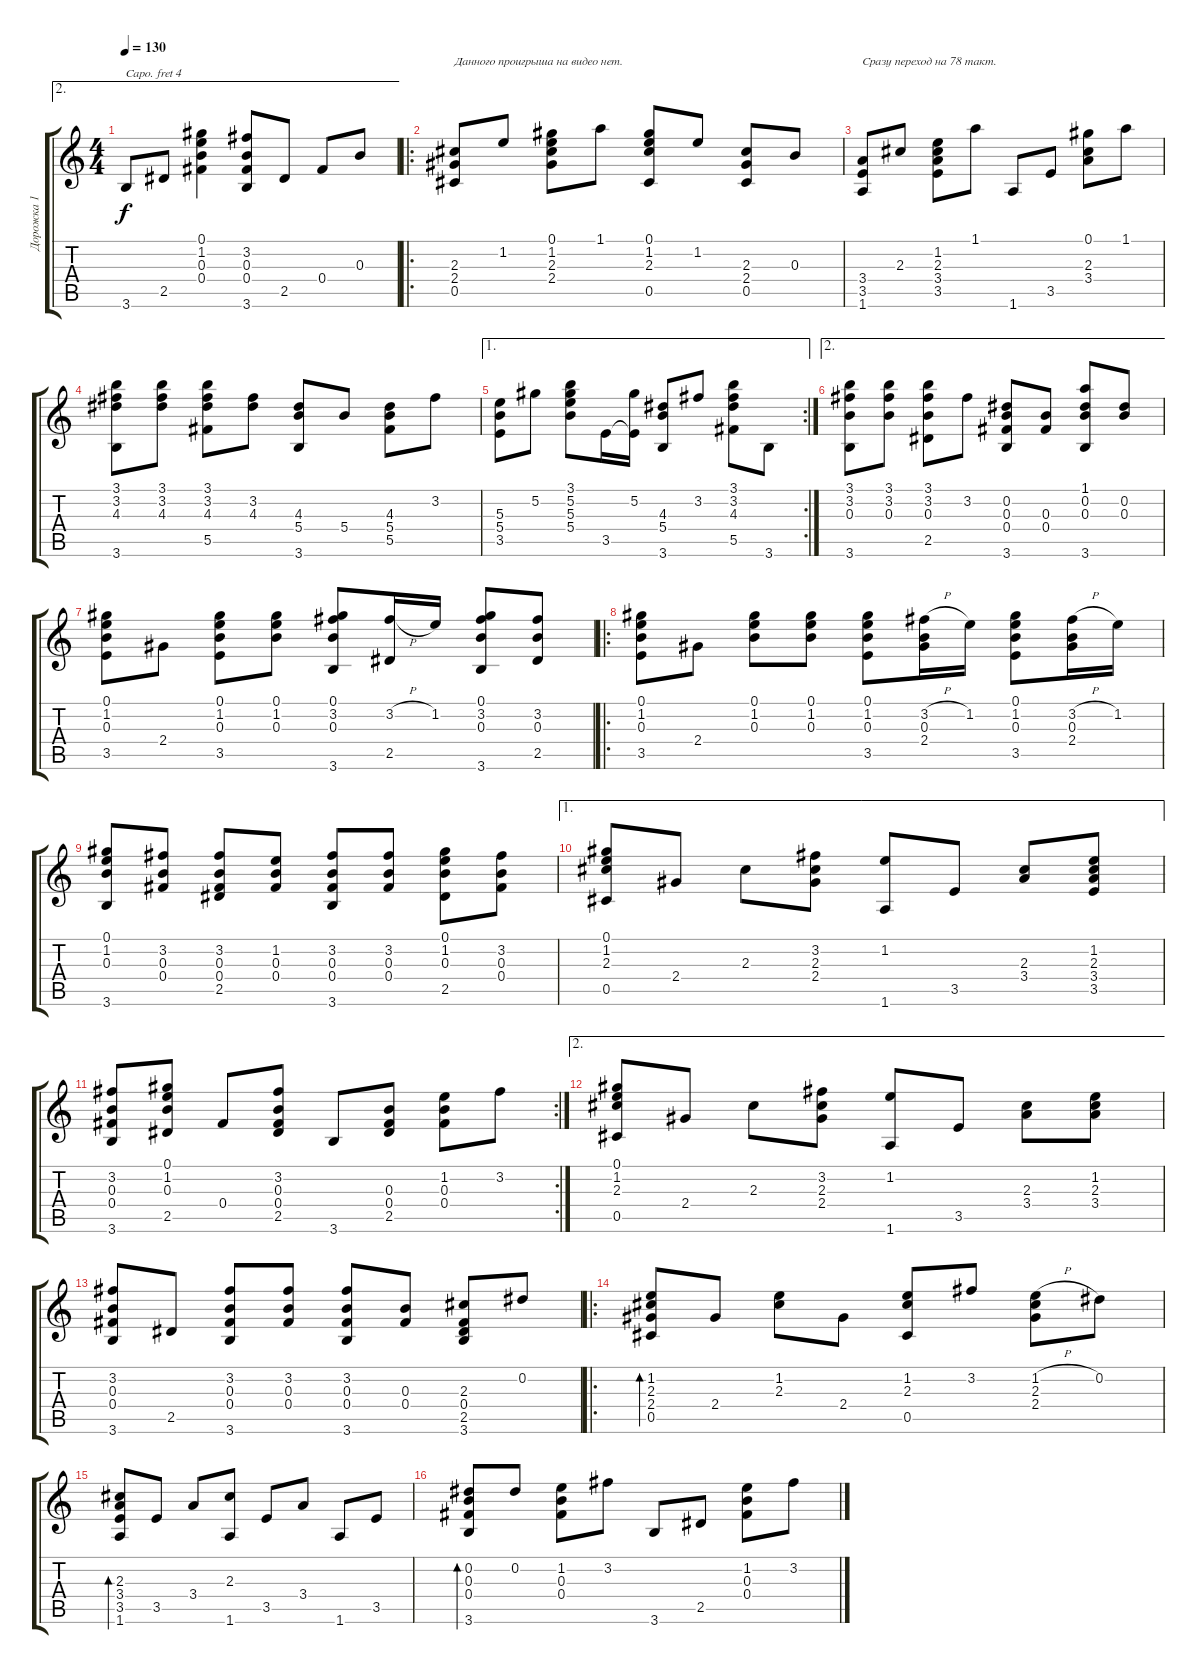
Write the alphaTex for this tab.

\track ("Дорожка 1" "Дорожка 1") {instrument acousticguitarsteel}
\staff {score tabs}
\capo 4
\tuning (E4 B3 G3 D3 A2 E2) {hide}
\ae 2
\ts (4 4)
\tempo 130
\clef g2
\ks c
3.6.8{dy f} 2.5.8 (0.1 1.2 0.3 0.4).4 (3.2 0.3 0.4 3.6).8 2.5.8 0.4.8 0.3.8 |
\ro
(2.3 2.4 0.5).8{txt "Данного проигрыша на видео нет."} 1.2.8 (0.1 1.2 2.3 2.4).8 1.1.8 (0.1 1.2 2.3 0.5).8 1.2.8 (2.3 2.4 0.5).8 0.3.8 |
(3.4 3.5 1.6).8{txt "Сразу переход на 78 такт."} 2.3.8 (1.2 2.3 3.4 3.5).8 1.1.8 1.6.8 3.5.8 (0.1 2.3 3.4).8 1.1.8 |
(3.1 3.2 4.3 3.6).8 (3.1 3.2 4.3).8 (3.1 3.2 4.3 5.5).8 (3.2 4.3).8 (4.3 5.4 3.6).8 5.4.8 (4.3 5.4 5.5).8 3.2.8 |
\ae 1
\rc 2
(5.3 5.4 3.5).8 5.2.8 (3.1 5.2 5.3 5.4).8 3.5.16 (5.2 3.5{t}).16 (4.3 5.4 3.6).8 3.2.8 (3.1 3.2 4.3 5.5).8 3.6.8 |
\ae 2
(3.1 3.2 0.3 3.6).8 (3.1 3.2 0.3).8 (3.1 3.2 0.3 2.5).8 3.2.8 (0.2 0.3 0.4 3.6).8 (0.3 0.4).8 (1.1 0.2 0.3 3.6).8 (0.2 0.3).8 |
(0.1 1.2 0.3 3.5).8 2.4.8 (0.1 1.2 0.3 3.5).8 (0.1 1.2 0.3).8 (0.1 3.2 0.3 3.6).8 (3.2{h} 2.5).16 1.2.16 (0.1 3.2 0.3 3.6).8 (3.2 0.3 2.5).8 |
\ro
(0.1 1.2 0.3 3.5).8 2.4.8 (0.1 1.2 0.3).8 (0.1 1.2 0.3).8 (0.1 1.2 0.3 3.5).8 (3.2{h} 0.3 2.4).16 1.2.16 (0.1 1.2 0.3 3.5).8 (3.2{h} 0.3 2.4).16 1.2.16 |
(0.1 1.2 0.3 3.6).8 (3.2 0.3 0.4).8 (3.2 0.3 0.4 2.5).8 (1.2 0.3 0.4).8 (3.2 0.3 0.4 3.6).8 (3.2 0.3 0.4).8 (0.1 1.2 0.3 2.5).8 (3.2 0.3 0.4).8 |
\ae 1
(0.1 1.2 2.3 0.5).8 2.4.8 2.3.8 (3.2 2.3 2.4).8 (1.2 1.6).8 3.5.8 (2.3 3.4).8 (1.2 2.3 3.4 3.5).8 |
\rc 2
(3.2 0.3 0.4 3.6).8 (0.1 1.2 0.3 2.5).8 0.4.8 (3.2 0.3 0.4 2.5).8 3.6.8 (0.3 0.4 2.5).8 (1.2 0.3 0.4).8 3.2.8 |
\ae 2
(0.1 1.2 2.3 0.5).8 2.4.8 2.3.8 (3.2 2.3 2.4).8 (1.2 1.6).8 3.5.8 (2.3 3.4).8 (1.2 2.3 3.4).8 |
(3.2 0.3 0.4 3.6).8 2.5.8 (3.2 0.3 0.4 3.6).8 (3.2 0.3 0.4).8 (3.2 0.3 0.4 3.6).8 (0.3 0.4).8 (2.3 0.4 2.5 3.6).8 0.2.8 |
\ro
(1.2 2.3 2.4 0.5).8{bd 60} 2.4.8 (1.2 2.3).8 2.4.8 (1.2 2.3 0.5).8 3.2.8 (1.2{h} 2.3 2.4).8 0.2.8 |
(2.3 3.4 3.5 1.6).8{bd 60} 3.5.8 3.4.8 (2.3 1.6).8 3.5.8 3.4.8 1.6.8 3.5.8 |
(0.2 0.3 0.4 3.6).8{bd 60} 0.2.8 (1.2 0.3 0.4).8 3.2.8 3.6.8 2.5.8 (1.2 0.3 0.4).8 3.2.8
